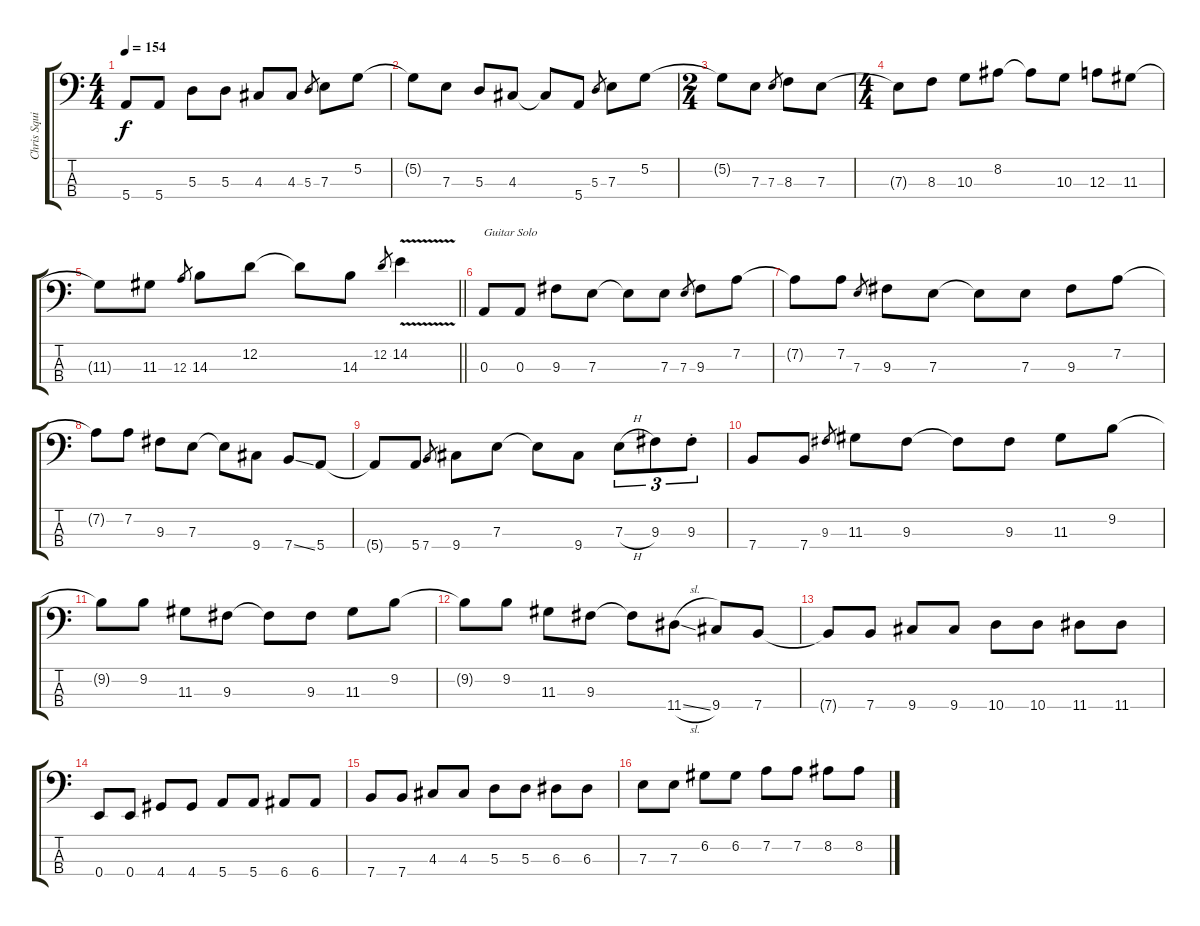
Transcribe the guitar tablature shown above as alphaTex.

\track ("Chris Squire" "Chris Squi") {instrument electricbasspick}
\staff {score tabs}
\tuning (G2 D2 A1 E1) {hide}
\ts (4 4)
\tempo 154
\clef f4
\ks c
5.4.8{dy f} 5.4.8 5.3.8 5.3.8 4.3.8 4.3.8 5.3.8{gr} 7.3.8 5.2.8 |
5.2{t}.8 7.3.8 5.3.8 4.3.8 4.3{t}.8 5.4.8 5.3.8{gr} 7.3.8 5.2.8 |
\ts (2 4)
5.2{t}.8 7.3.8 7.3.8{gr} 8.3.8 7.3.8 |
\ts (4 4)
7.3{t}.8 8.3.8 10.3.8 8.2.8 8.2{t}.8 10.3.8 12.3.8 11.3.8 |
\barLineRight lightlight
11.3{t}.8 11.3.8 12.3.8{gr} 14.3.8 12.2.8 12.2{t}.8 14.3.8 12.2.8{gr} 14.2{v}.4 |
0.3.8{txt "Guitar Solo"} 0.3.8 9.3.8 7.3.8 7.3{t}.8 7.3.8 7.3.8{gr} 9.3.8 7.2.8 |
7.2{t}.8 7.2.8 7.3.8{gr} 9.3.8 7.3.8 7.3{t}.8 7.3.8 9.3.8 7.2.8 |
7.2{t}.8 7.2.8 9.3.8 7.3.8 7.3{t}.8 9.4.8 7.4{ss}.8 5.4.8 |
5.4{t}.8 5.4.8 7.4.8{gr} 9.4.8 7.3.8 7.3{t}.8 9.4.8 7.3{h}.8{tu (3 2)} 9.3.8{tu (3 2)} 9.3{st}.8{tu (3 2)} |
7.4.8 7.4.8 9.3.8{gr} 11.3.8 9.3.8 9.3{t}.8 9.3.8 11.3.8 9.2.8 |
9.2{t}.8 9.2.8 11.3.8 9.3.8 9.3{t}.8 9.3.8 11.3.8 9.2.8 |
9.2{t}.8 9.2.8 11.3.8 9.3.8 9.3{t}.8 11.4{sl}.8 9.4.8 7.4.8 |
7.4{t}.8 7.4.8 9.4.8 9.4.8 10.4.8 10.4.8 11.4.8 11.4.8 |
0.4.8 0.4.8 4.4.8 4.4.8 5.4.8 5.4.8 6.4.8 6.4.8 |
7.4.8 7.4.8 4.3.8 4.3.8 5.3.8 5.3.8 6.3.8 6.3.8 |
7.3.8 7.3.8 6.2.8 6.2.8 7.2.8 7.2.8 8.2.8 8.2.8
